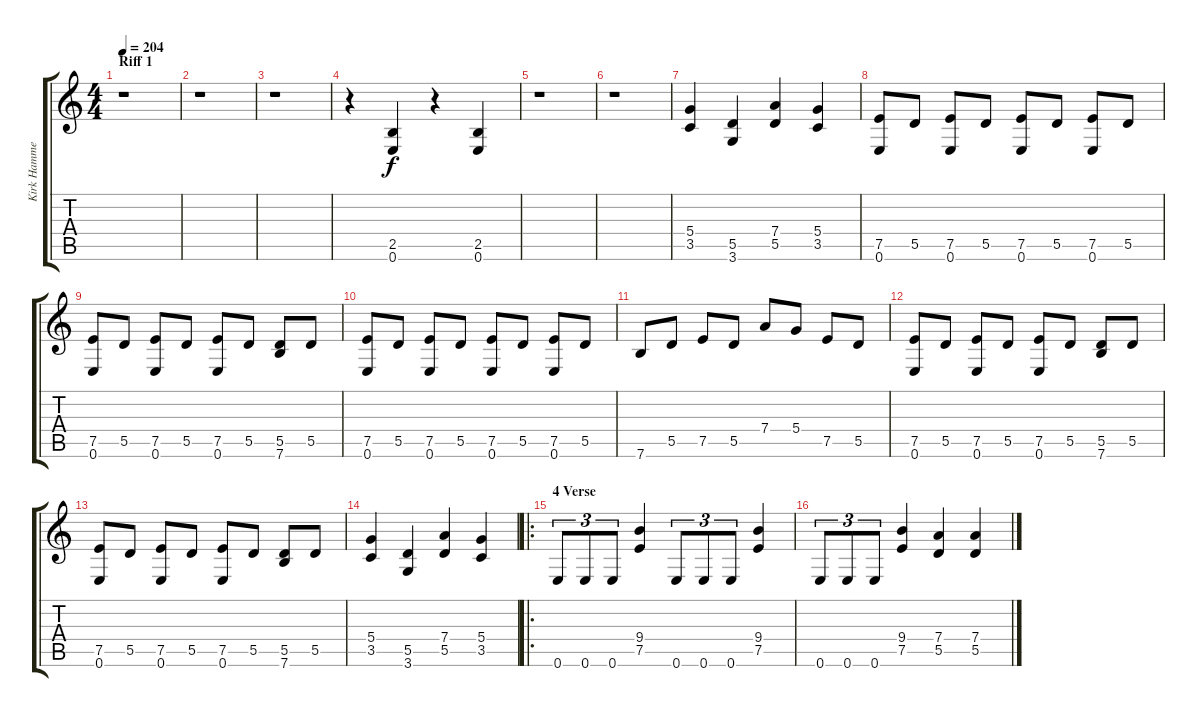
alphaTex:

\track ("Kirk Hammet (Guitar 2)" "Kirk Hamme") {instrument distortionguitar}
\staff {score tabs}
\tuning (E4 B3 G3 D3 A2 E2) {hide}
\ts (4 4)
\section ("" "Riff 1")
\tempo 204
\clef g2
\ks c
r.1{dy f} |
r.1 |
r.1 |
r.4 (2.5 0.6).4 r.4 (2.5 0.6).4 |
r.1 |
r.1 |
(5.4 3.5).4 (5.5 3.6).4 (7.4 5.5).4 (5.4 3.5).4 |
(7.5 0.6).8 5.5.8 (7.5 0.6).8 5.5.8 (7.5 0.6).8 5.5.8 (7.5 0.6).8 5.5.8 |
(7.5 0.6).8 5.5.8 (7.5 0.6).8 5.5.8 (7.5 0.6).8 5.5.8 (5.5 7.6).8 5.5.8 |
(7.5 0.6).8 5.5.8 (7.5 0.6).8 5.5.8 (7.5 0.6).8 5.5.8 (7.5 0.6).8 5.5.8 |
7.6.8 5.5.8 7.5.8 5.5.8 7.4.8 5.4.8 7.5.8 5.5.8 |
(7.5 0.6).8 5.5.8 (7.5 0.6).8 5.5.8 (7.5 0.6).8 5.5.8 (5.5 7.6).8 5.5.8 |
(7.5 0.6).8 5.5.8 (7.5 0.6).8 5.5.8 (7.5 0.6).8 5.5.8 (5.5 7.6).8 5.5.8 |
(5.4 3.5).4 (5.5 3.6).4 (7.4 5.5).4 (5.4 3.5).4 |
\ro
\section ("" "4 Verse")
0.6.8{tu (3 2)} 0.6.8{tu (3 2)} 0.6.8{tu (3 2)} (9.4 7.5).4 0.6.8{tu (3 2)} 0.6.8{tu (3 2)} 0.6.8{tu (3 2)} (9.4 7.5).4 |
0.6.8{tu (3 2)} 0.6.8{tu (3 2)} 0.6.8{tu (3 2)} (9.4 7.5).4 (7.4 5.5).4 (7.4 5.5).4
